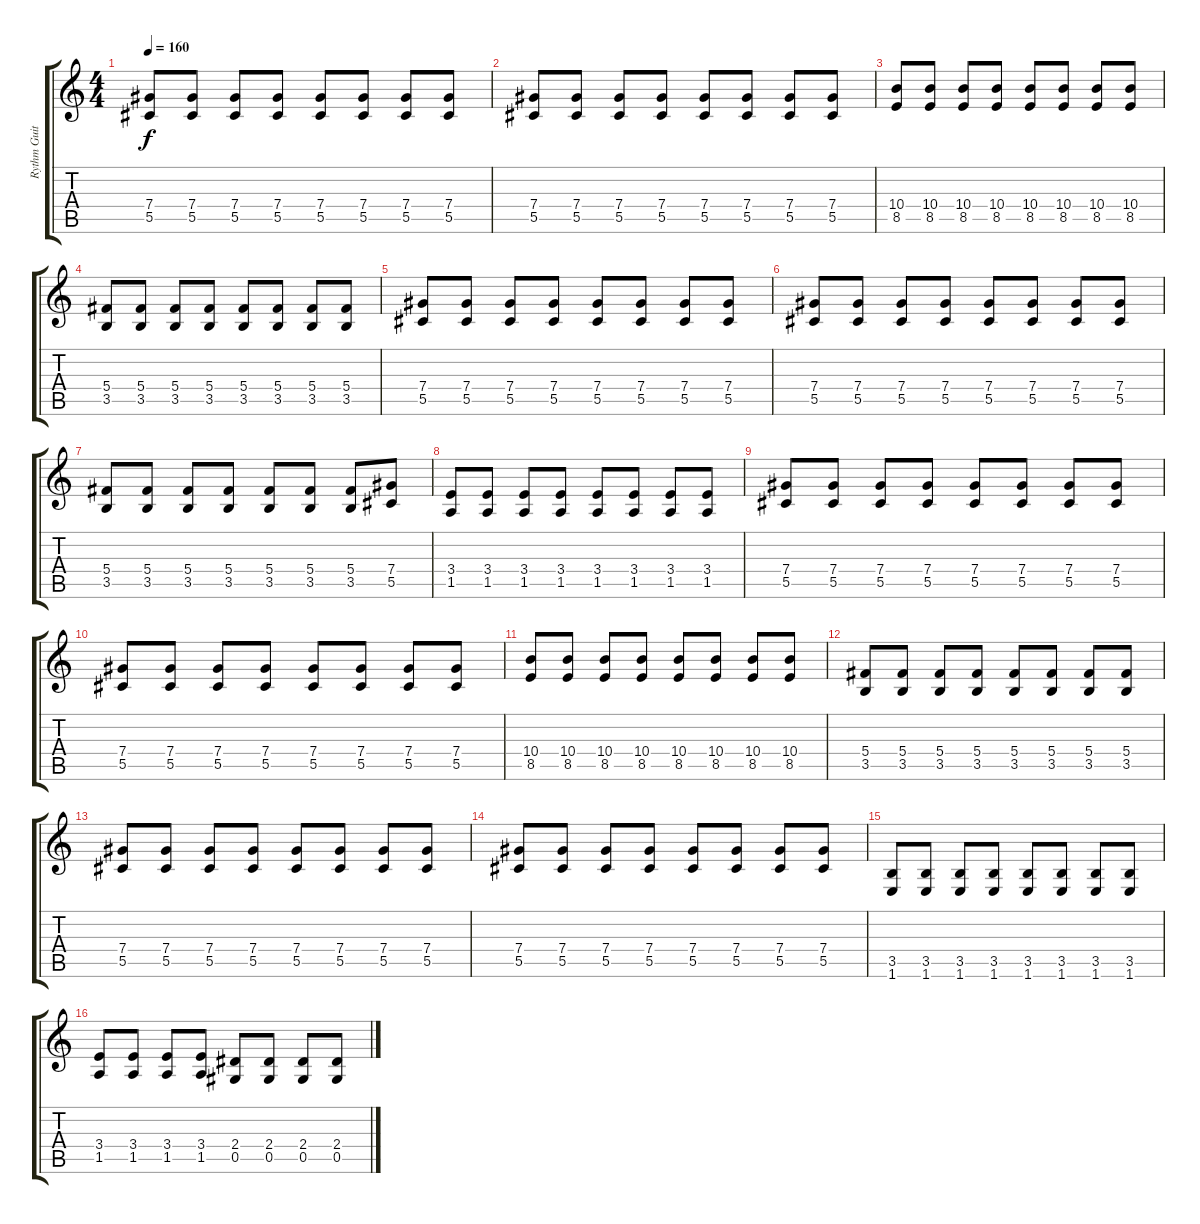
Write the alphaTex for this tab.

\track ("Rythm Guitar (Rafael Mendes)" "Rythm Guit") {instrument overdrivenguitar}
\staff {score tabs}
\tuning (Eb4 Bb3 Gb3 Db3 Ab2 Eb2) {hide}
\ts (4 4)
\tempo 160
\clef g2
\ks c
(7.4 5.5).8{dy f} (7.4 5.5).8 (7.4 5.5).8 (7.4 5.5).8 (7.4 5.5).8 (7.4 5.5).8 (7.4 5.5).8 (7.4 5.5).8 |
(7.4 5.5).8 (7.4 5.5).8 (7.4 5.5).8 (7.4 5.5).8 (7.4 5.5).8 (7.4 5.5).8 (7.4 5.5).8 (7.4 5.5).8 |
(10.4 8.5).8 (10.4 8.5).8 (10.4 8.5).8 (10.4 8.5).8 (10.4 8.5).8 (10.4 8.5).8 (10.4 8.5).8 (10.4 8.5).8 |
(5.4 3.5).8 (5.4 3.5).8 (5.4 3.5).8 (5.4 3.5).8 (5.4 3.5).8 (5.4 3.5).8 (5.4 3.5).8 (5.4 3.5).8 |
(7.4 5.5).8 (7.4 5.5).8 (7.4 5.5).8 (7.4 5.5).8 (7.4 5.5).8 (7.4 5.5).8 (7.4 5.5).8 (7.4 5.5).8 |
(7.4 5.5).8 (7.4 5.5).8 (7.4 5.5).8 (7.4 5.5).8 (7.4 5.5).8 (7.4 5.5).8 (7.4 5.5).8 (7.4 5.5).8 |
(5.4 3.5).8 (5.4 3.5).8 (5.4 3.5).8 (5.4 3.5).8 (5.4 3.5).8 (5.4 3.5).8 (5.4 3.5).8 (7.4 5.5).8 |
(3.4 1.5).8 (3.4 1.5).8 (3.4 1.5).8 (3.4 1.5).8 (3.4 1.5).8 (3.4 1.5).8 (3.4 1.5).8 (3.4 1.5).8 |
(7.4 5.5).8 (7.4 5.5).8 (7.4 5.5).8 (7.4 5.5).8 (7.4 5.5).8 (7.4 5.5).8 (7.4 5.5).8 (7.4 5.5).8 |
(7.4 5.5).8 (7.4 5.5).8 (7.4 5.5).8 (7.4 5.5).8 (7.4 5.5).8 (7.4 5.5).8 (7.4 5.5).8 (7.4 5.5).8 |
(10.4 8.5).8 (10.4 8.5).8 (10.4 8.5).8 (10.4 8.5).8 (10.4 8.5).8 (10.4 8.5).8 (10.4 8.5).8 (10.4 8.5).8 |
(5.4 3.5).8 (5.4 3.5).8 (5.4 3.5).8 (5.4 3.5).8 (5.4 3.5).8 (5.4 3.5).8 (5.4 3.5).8 (5.4 3.5).8 |
(7.4 5.5).8 (7.4 5.5).8 (7.4 5.5).8 (7.4 5.5).8 (7.4 5.5).8 (7.4 5.5).8 (7.4 5.5).8 (7.4 5.5).8 |
(7.4 5.5).8 (7.4 5.5).8 (7.4 5.5).8 (7.4 5.5).8 (7.4 5.5).8 (7.4 5.5).8 (7.4 5.5).8 (7.4 5.5).8 |
(3.5 1.6).8 (3.5 1.6).8 (3.5 1.6).8 (3.5 1.6).8 (3.5 1.6).8 (3.5 1.6).8 (3.5 1.6).8 (3.5 1.6).8 |
(3.4 1.5).8 (3.4 1.5).8 (3.4 1.5).8 (3.4 1.5).8 (2.4 0.5).8 (2.4 0.5).8 (2.4 0.5).8 (2.4 0.5).8
